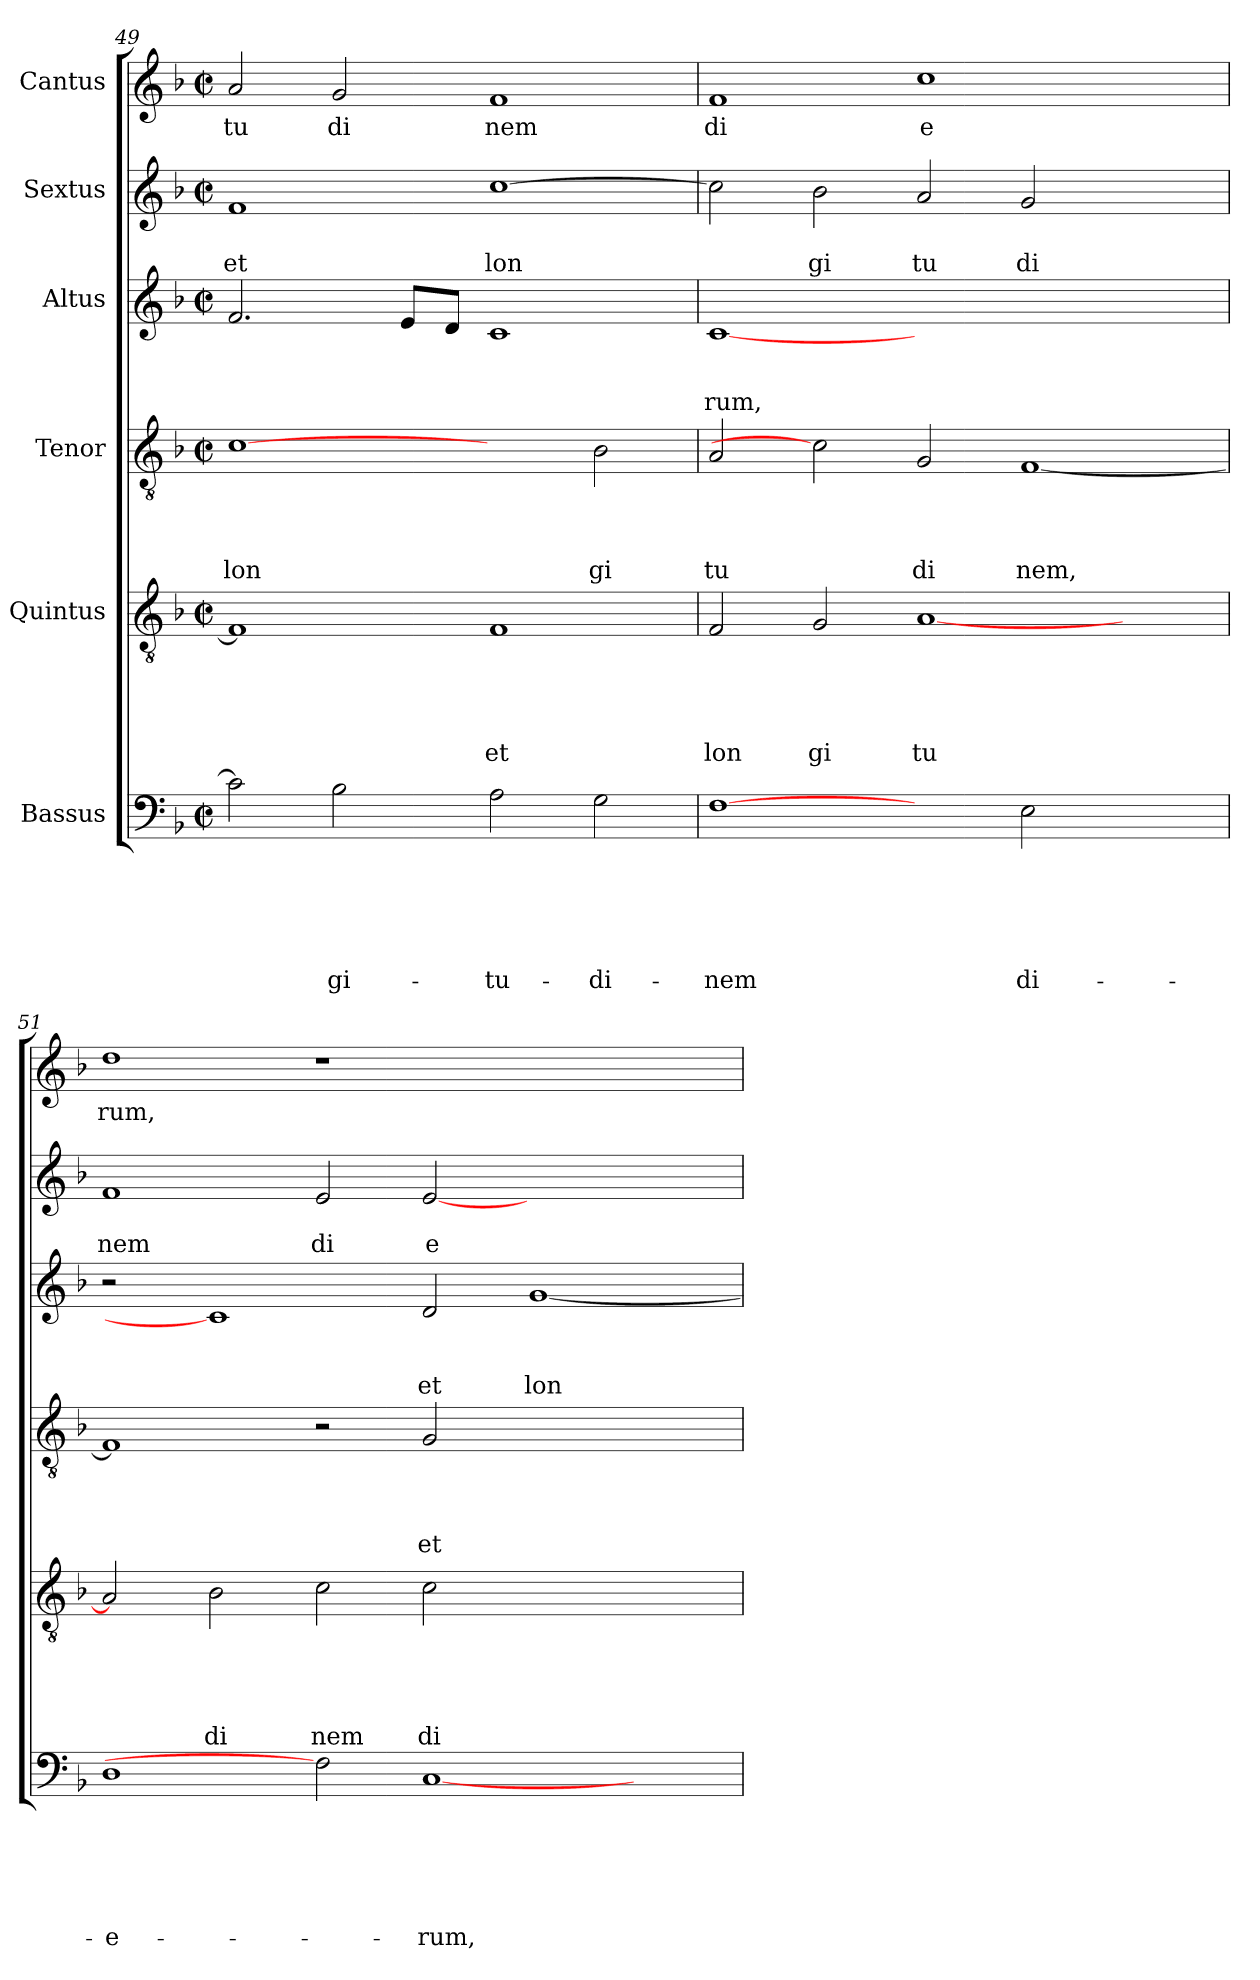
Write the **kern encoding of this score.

**kern	**text	**text	**text	**text	**text	**text	**kern	**text	**text	**text	**text	**text	**kern	**text	**text	**text	**text	**kern	**text	**text	**text	**kern	**text	**text	**kern	**text
*part6	*part6	*part6	*part6	*part6	*part6	*part6	*part5	*part5	*part5	*part5	*part5	*part5	*part4	*part4	*part4	*part4	*part4	*part3	*part3	*part3	*part3	*part2	*part2	*part2	*part1	*part1
*staff6	*staff6	*staff6	*staff6	*staff6	*staff6	*staff6	*staff5	*staff5	*staff5	*staff5	*staff5	*staff5	*staff4	*staff4	*staff4	*staff4	*staff4	*staff3	*staff3	*staff3	*staff3	*staff2	*staff2	*staff2	*staff1	*staff1
*I"Bassus	*	*	*	*	*	*	*I"Quintus	*	*	*	*	*	*I"Tenor	*	*	*	*	*I"Altus	*	*	*	*I"Sextus	*	*	*I"Cantus	*
*clefF4	*	*	*	*	*	*	*clefGv2	*	*	*	*	*	*clefGv2	*	*	*	*	*clefG2	*	*	*	*clefG2	*	*	*clefG2	*
*k[b-]	*	*	*	*	*	*	*k[b-]	*	*	*	*	*	*k[b-]	*	*	*	*	*k[b-]	*	*	*	*k[b-]	*	*	*k[b-]	*
*F:	*	*	*	*	*	*	*F:	*	*	*	*	*	*F:	*	*	*	*	*F:	*	*	*	*F:	*	*	*F:	*
*M2/2	*	*	*	*	*	*	*M2/2	*	*	*	*	*	*M2/2	*	*	*	*	*M2/2	*	*	*	*M2/2	*	*	*M2/2	*
*met(c|)	*	*	*	*	*	*	*met(c|)	*	*	*	*	*	*met(c|)	*	*	*	*	*met(c|)	*	*	*	*met(c|)	*	*	*met(c|)	*
=49	=49	=49	=49	=49	=49	=49	=49	=49	=49	=49	=49	=49	=49	=49	=49	=49	=49	=49	=49	=49	=49	=49	=49	=49	=49	=49
!	!	!	!	!	!	!	!	!	!	!	!	!	!	!	!	!	!LO:LY:b	!	!	!	!	!	!	!LO:LY:b	!	!LO:LY:b
2c\]	.	.	.	.	.	.	1F]	.	.	.	.	.	[1c	.	.	.	lon	2.f/	.	.	.	1f	.	et	2a/	tu
!	!	!	!	!	!	!LO:LY:b	!	!	!	!	!	!	!	!	!	!	!	!	!	!	!	!	!	!	!	!LO:LY:b
2B-\	.	.	.	.	.	-gi-	.	.	.	.	.	.	.	.	.	.	.	.	.	.	.	.	.	.	2g/	di
.	.	.	.	.	.	.	.	.	.	.	.	.	.	.	.	.	.	8e/L	.	.	.	.	.	.	.	.
.	.	.	.	.	.	.	.	.	.	.	.	.	.	.	.	.	.	8d/J	.	.	.	.	.	.	.	.
!	!	!	!	!	!	!LO:LY:b	!	!	!	!	!	!LO:LY:b	!	!	!	!	!	!	!	!	!	!	!	!LO:LY:b	!	!LO:LY:b
2A\	.	.	.	.	.	-tu-	1F	.	.	.	.	et	2ryy	.	.	.	.	1c	.	.	.	[>1cc	.	lon	1f	nem
!	!	!	!	!	!	!LO:LY:b	!	!	!	!	!	!	!	!	!	!	!LO:LY:b	!	!	!	!	!	!	!	!	!
2G\	.	.	.	.	.	-di-	.	.	.	.	.	.	2B-\	.	.	.	gi	.	.	.	.	.	.	.	.	.
=50	=50	=50	=50	=50	=50	=50	=50	=50	=50	=50	=50	=50	=50	=50	=50	=50	=50	=50	=50	=50	=50	=50	=50	=50	=50	=50
!	!	!	!	!	!	!LO:LY:b	!	!	!	!	!	!LO:LY:b	!	!	!	!	!LO:LY:b	!	!	!	!LO:LY:b	!	!	!	!	!LO:LY:b
[1F	.	.	.	.	.	-nem	2F/	.	.	.	.	lon	2A/	.	.	.	tu	[1c	.	.	-rum,	2cc\]	.	.	1f	di
!	!	!	!	!	!	!	!	!	!	!	!	!LO:LY:b	!	!	!	!	!	!	!	!	!	!	!	!LO:LY:b	!	!
.	.	.	.	.	.	.	2G/	.	.	.	.	gi	2c]	.	.	.	.	.	.	.	.	2b-\	.	gi	.	.
!	!	!	!	!	!	!	!	!	!	!	!	!LO:LY:b	!	!	!	!	!LO:LY:b	!	!	!	!	!	!	!LO:LY:b	!	!LO:LY:b
2ryy	.	.	.	.	.	.	[<1A	.	.	.	.	tu	2G/	.	.	.	di	1.ryy	.	.	.	2a/	.	tu	1cc	e
!	!	!	!	!	!	!LO:LY:b	!	!	!	!	!	!	!	!	!	!	!LO:LY:b	!	!	!	!	!	!	!LO:LY:b	!	!
2E\	.	.	.	.	.	di-	.	.	.	.	.	.	[<1F	.	.	.	nem,	.	.	.	.	2g/	.	di	.	.
2ryy	.	.	.	.	.	.	2ryy	.	.	.	.	.	.	.	.	.	.	.	.	.	.	2ryy	.	.	2ryy	.
=51	=51	=51	=51	=51	=51	=51	=51	=51	=51	=51	=51	=51	=51	=51	=51	=51	=51	=51	=51	=51	=51	=51	=51	=51	=51	=51
!	!	!	!	!	!	!LO:LY:b	!	!	!	!	!	!	!	!	!	!	!	!	!	!	!	!	!	!LO:LY:b	!	!LO:LY:b
1D	.	.	.	.	.	-e-	2A/]	.	.	.	.	.	1F]	.	.	.	.	2r	.	.	.	1f	.	nem	1dd	rum,
!	!	!	!	!	!	!	!	!	!	!	!	!LO:LY:b	!	!	!	!	!	!	!	!	!	!	!	!	!	!
.	.	.	.	.	.	.	2B-\	.	.	.	.	di	.	.	.	.	.	1c]	.	.	.	.	.	.	.	.
!	!	!	!	!	!	!	!	!	!	!	!	!LO:LY:b	!	!	!	!	!	!	!	!	!	!	!	!LO:LY:b	!	!
2F]	.	.	.	.	.	.	2c\	.	.	.	.	nem	2r	.	.	.	.	.	.	.	.	2e/	.	di	1r	.
!	!	!	!	!	!	!LO:LY:b	!	!	!	!	!	!LO:LY:b	!	!	!	!	!LO:LY:b	!	!	!	!LO:LY:b	!	!	!LO:LY:b	!	!
[<1C	.	.	.	.	.	-rum,	2c\	.	.	.	.	di	2G/	.	.	.	et	2d/	.	.	et	[<2e/	.	e	.	.
!	!	!	!	!	!	!	!	!	!	!	!	!	!	!	!	!	!	!	!	!	!LO:LY:b	!	!	!	!	!
.	.	.	.	.	.	.	1ryy	.	.	.	.	.	1ryy	.	.	.	.	[<1g	.	.	lon-	1ryy	.	.	1ryy	.
2ryy	.	.	.	.	.	.	.	.	.	.	.	.	.	.	.	.	.	.	.	.	.	.	.	.	.	.
=	=	=	=	=	=	=	=	=	=	=	=	=	=	=	=	=	=	=	=	=	=	=	=	=	=	=
*-	*-	*-	*-	*-	*-	*-	*-	*-	*-	*-	*-	*-	*-	*-	*-	*-	*-	*-	*-	*-	*-	*-	*-	*-	*-	*-
